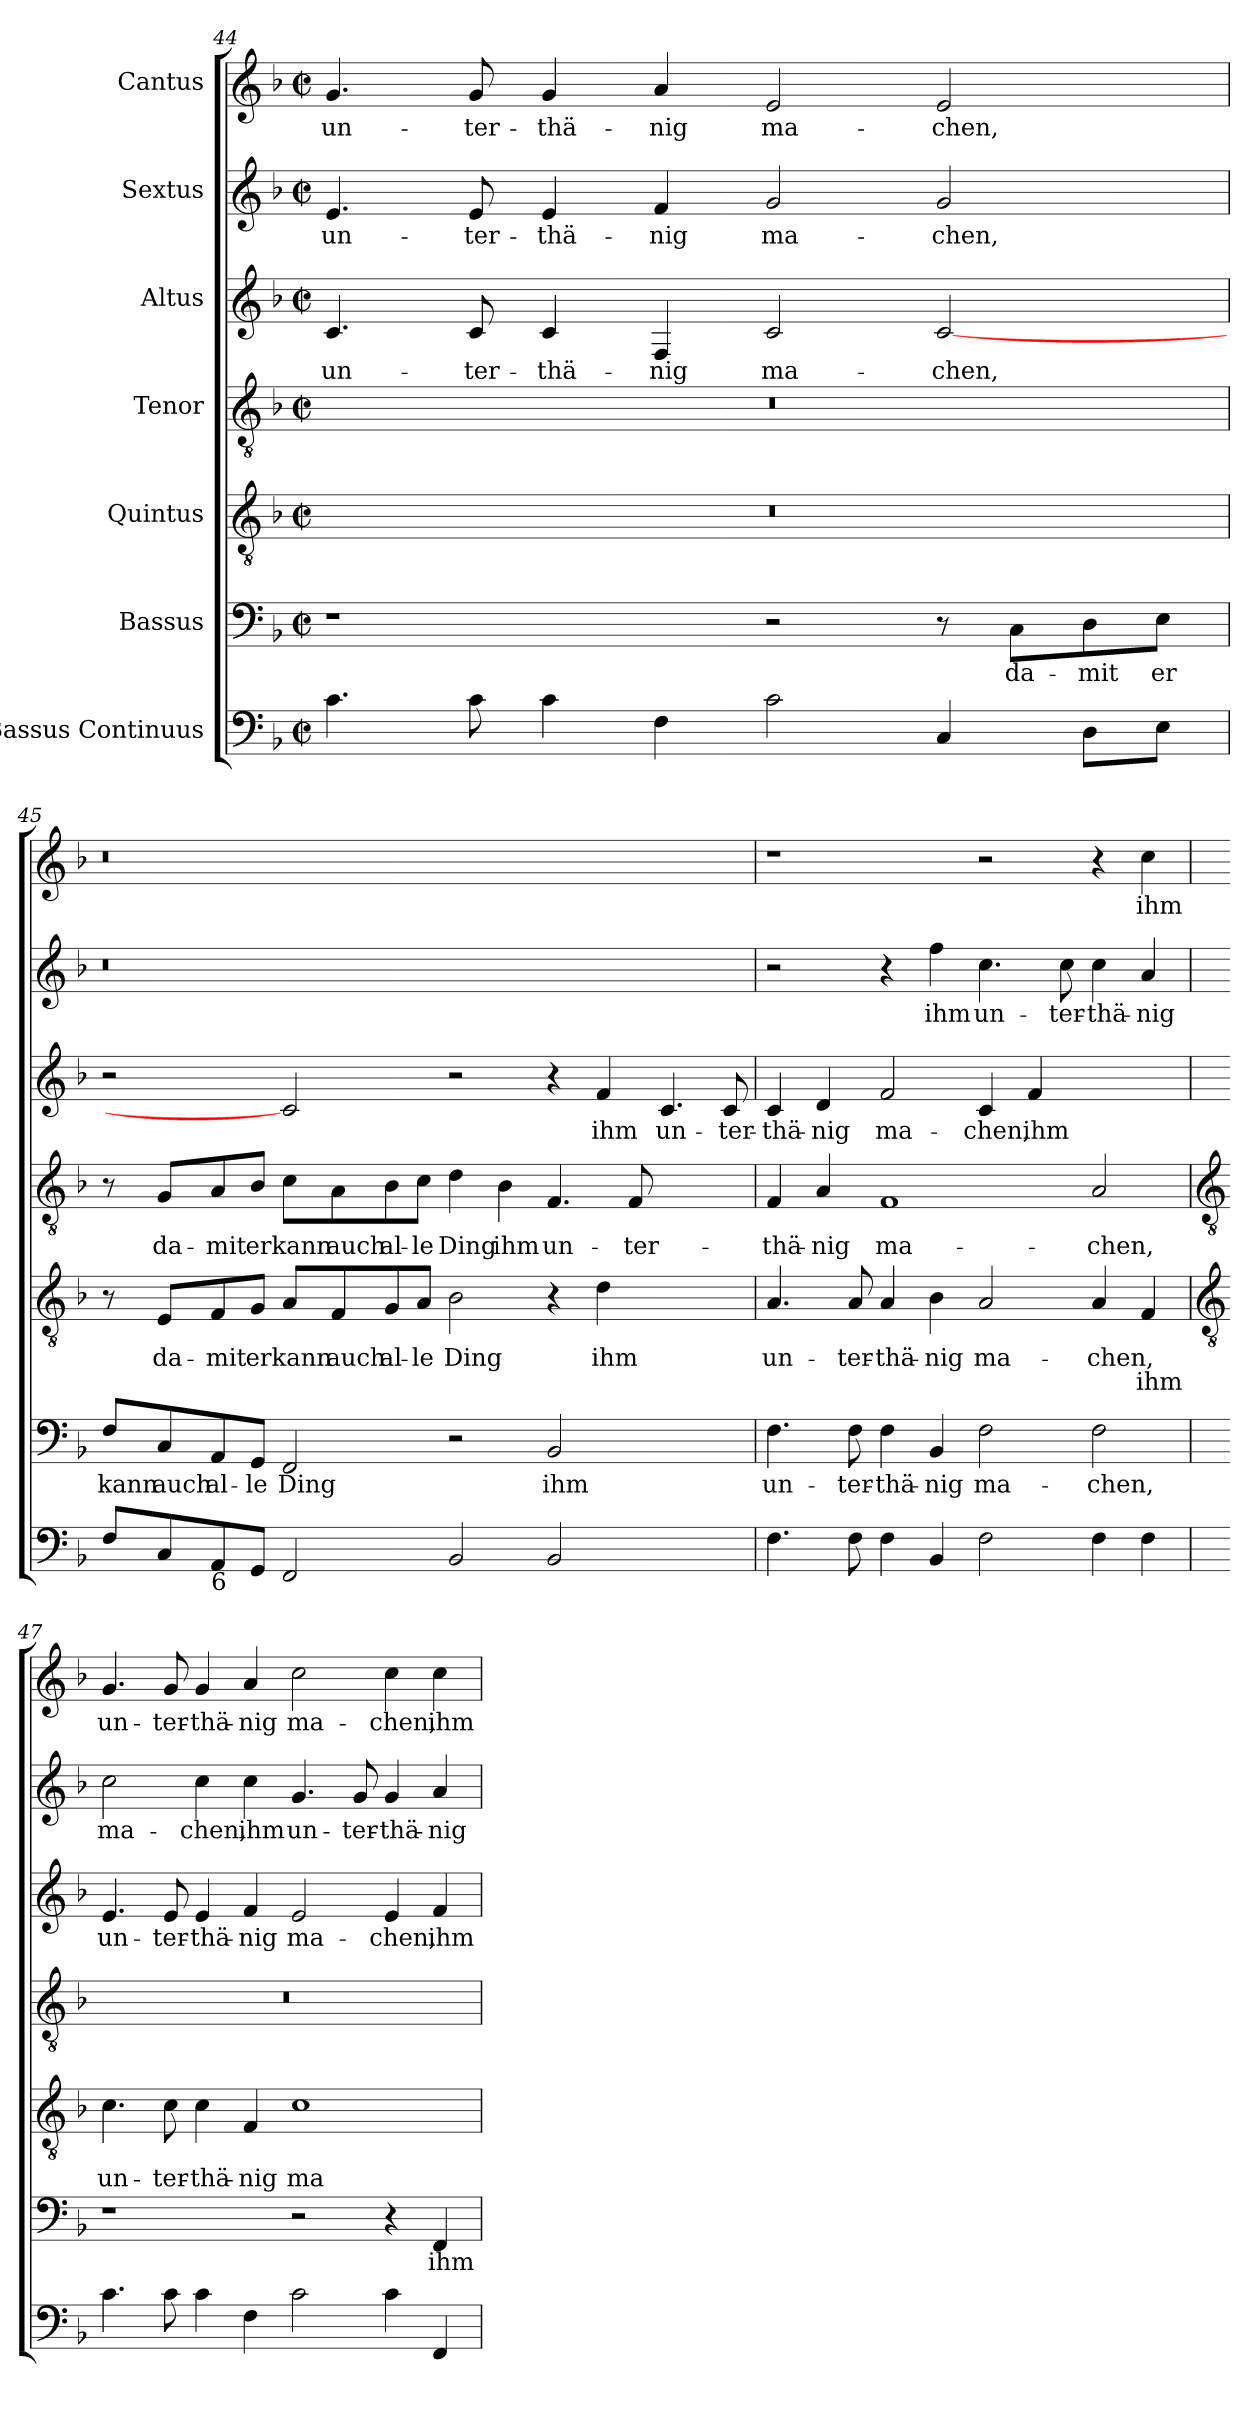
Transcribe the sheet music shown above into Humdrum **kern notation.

**kern	**kern	**text	**kern	**text	**text	**kern	**text	**kern	**text	**kern	**text	**kern	**text
*part7	*part6	*part6	*part5	*part5	*part5	*part4	*part4	*part3	*part3	*part2	*part2	*part1	*part1
*staff7	*staff6	*staff6	*staff5	*staff5	*staff5	*staff4	*staff4	*staff3	*staff3	*staff2	*staff2	*staff1	*staff1
*I"Bassus Continuus	*I"Bassus	*	*I"Quintus	*	*	*I"Tenor	*	*I"Altus	*	*I"Sextus	*	*I"Cantus	*
!!LO:LB:g=z
*clefF4	*clefF4	*	*clefGv2	*	*	*clefGv2	*	*clefG2	*	*clefG2	*	*clefG2	*
*k[b-]	*k[b-]	*	*k[b-]	*	*	*k[b-]	*	*k[b-]	*	*k[b-]	*	*k[b-]	*
*F:	*F:	*	*F:	*	*	*F:	*	*F:	*	*F:	*	*F:	*
*M4/2	*M4/2	*	*M4/2	*	*	*M4/2	*	*M4/2	*	*M4/2	*	*M4/2	*
*met(c|)	*met(c|)	*	*met(c|)	*	*	*met(c|)	*	*met(c|)	*	*met(c|)	*	*met(c|)	*
=44	=44	=44	=44	=44	=44	=44	=44	=44	=44	=44	=44	=44	=44
!	!	!	!	!	!	!	!	!	!LO:LY:b	!	!LO:LY:b	!	!LO:LY:b
4.c	1r	.	0r	.	.	0r	.	4.c	un-	4.e	un-	4.g	un-
!	!	!	!	!	!	!	!	!	!LO:LY:b	!	!LO:LY:b	!	!LO:LY:b
8c	.	.	.	.	.	.	.	8c	-ter-	8e	-ter-	8g	-ter-
!	!	!	!	!	!	!	!	!	!LO:LY:b	!	!LO:LY:b	!	!LO:LY:b
4c	.	.	.	.	.	.	.	4c	-thä-	4e	-thä-	4g	-thä-
!	!	!	!	!	!	!	!	!	!LO:LY:b	!	!LO:LY:b	!	!LO:LY:b
4F	.	.	.	.	.	.	.	4F	-nig	4f	-nig	4a	-nig
!	!	!	!	!	!	!	!	!	!LO:LY:b	!	!LO:LY:b	!	!LO:LY:b
2c	2r	.	.	.	.	.	.	2c	ma-	2g	ma-	2e	ma-
!	!	!	!	!	!	!	!	!	!LO:LY:b	!	!LO:LY:b	!	!LO:LY:b
4C	8r	.	.	.	.	.	.	[2c	-chen,	2g	-chen,	2e	-chen,
!	!	!LO:LY:b	!	!	!	!	!	!	!	!	!	!	!
.	8C\L	da-	.	.	.	.	.	.	.	.	.	.	.
!	!	!LO:LY:b	!	!	!	!	!	!	!	!	!	!	!
8DL	8D\	-mit	.	.	.	.	.	.	.	.	.	.	.
!	!	!LO:LY:b	!	!	!	!	!	!	!	!	!	!	!
8EJ	8E\J	er	.	.	.	.	.	.	.	.	.	.	.
=45	=45	=45	=45	=45	=45	=45	=45	=45	=45	=45	=45	=45	=45
!	!	!LO:LY:b	!	!	!	!	!	!	!	!	!	!	!
8FL	8F/L	kann	8r	.	.	8r	.	2r	.	0r	.	0r	.
!	!	!LO:LY:b	!	!LO:LY:b	!	!	!LO:LY:b	!	!	!	!	!	!
8C	8C/	auch	8E/L	da-	.	8G/L	da-	.	.	.	.	.	.
!LO:TX:b:t=6	!	!	!	!	!	!	!	!	!	!	!	!	!
!	!	!LO:LY:b	!	!LO:LY:b	!	!	!LO:LY:b	!	!	!	!	!	!
8AA	8AA/	al-	8F/	-mit	.	8A/	-mit	.	.	.	.	.	.
!	!	!LO:LY:b	!	!LO:LY:b	!	!	!LO:LY:b	!	!	!	!	!	!
8GGJ	8GG/J	-le	8G/J	er	.	8B-/J	er	.	.	.	.	.	.
!	!	!LO:LY:b	!	!LO:LY:b	!	!	!LO:LY:b	!	!	!	!	!	!
2FF	2FF	Ding	8A/L	kann	.	8c\L	kann	2c]	.	.	.	.	.
!	!	!	!	!LO:LY:b	!	!	!LO:LY:b	!	!	!	!	!	!
.	.	.	8F/	auch	.	8A\	auch	.	.	.	.	.	.
!	!	!	!	!LO:LY:b	!	!	!LO:LY:b	!	!	!	!	!	!
.	.	.	8G/	al-	.	8B-\	al-	.	.	.	.	.	.
!	!	!	!	!LO:LY:b	!	!	!LO:LY:b	!	!	!	!	!	!
.	.	.	8A/J	-le	.	8c\J	-le	.	.	.	.	.	.
!	!	!	!	!LO:LY:b	!	!	!LO:LY:b	!	!	!	!	!	!
2BB-	2r	.	2B-	Ding	.	4d	Ding	2r	.	.	.	.	.
!	!	!	!	!	!	!	!LO:LY:b	!	!	!	!	!	!
.	.	.	.	.	.	4B-	ihm	.	.	.	.	.	.
!	!	!LO:LY:b	!	!	!	!	!LO:LY:b	!	!	!	!	!	!
2BB-	2BB-	ihm	4r	.	.	4.F	un-	4r	.	.	.	.	.
!	!	!	!	!LO:LY:b	!	!	!	!	!LO:LY:b	!	!	!	!
.	.	.	4d	ihm	.	.	.	4f	ihm	.	.	.	.
!	!	!	!	!	!	!	!LO:LY:b	!	!	!	!	!	!
.	.	.	.	.	.	8F	-ter-	.	.	.	.	.	.
!	!	!	!	!	!	!	!	!	!LO:LY:b	!	!	!	!
2ryy	2ryy	.	2ryy	.	.	2ryy	.	4.c	un-	2ryy	.	2ryy	.
!	!	!	!	!	!	!	!	!	!LO:LY:b	!	!	!	!
.	.	.	.	.	.	.	.	8c	-ter-	.	.	.	.
=46	=46	=46	=46	=46	=46	=46	=46	=46	=46	=46	=46	=46	=46
!	!	!LO:LY:b	!	!LO:LY:b	!	!	!LO:LY:b	!	!LO:LY:b	!	!	!	!
4.F	4.F	un-	4.A	un-	.	4F	-thä-	4c	-thä-	2r	.	1r	.
!	!	!	!	!	!	!	!LO:LY:b	!	!LO:LY:b	!	!	!	!
.	.	.	.	.	.	4A	-nig	4d	-nig	.	.	.	.
!	!	!LO:LY:b	!	!LO:LY:b	!	!	!	!	!	!	!	!	!
8F	8F	-ter-	8A	-ter-	.	.	.	.	.	.	.	.	.
!	!	!LO:LY:b	!	!LO:LY:b	!	!	!LO:LY:b	!	!LO:LY:b	!	!	!	!
4F	4F	-thä-	4A	-thä-	.	1F	ma-	2f	ma-	4r	.	.	.
!	!	!LO:LY:b	!	!LO:LY:b	!	!	!	!	!	!	!LO:LY:b	!	!
4BB-	4BB-	-nig	4B-	-nig	.	.	.	.	.	4ff	ihm	.	.
!	!	!LO:LY:b	!	!LO:LY:b	!	!	!	!	!LO:LY:b	!	!LO:LY:b	!	!
2F	2F	ma-	2A	ma-	.	.	.	4c	-chen,	4.cc	un-	2r	.
!	!	!	!	!	!	!	!	!	!LO:LY:b	!	!	!	!
.	.	.	.	.	.	.	.	4f	ihm	.	.	.	.
!	!	!	!	!	!	!	!	!	!	!	!LO:LY:b	!	!
.	.	.	.	.	.	.	.	.	.	8cc	-ter-	.	.
!	!	!LO:LY:b	!	!LO:LY:b	!	!	!LO:LY:b	!	!	!	!LO:LY:b	!	!
4F	2F	-chen,	4A	-chen,	.	2A	-chen,	2ryy	.	4cc	-thä-	4r	.
!	!	!	!	!	!LO:LY:b	!	!	!	!	!	!LO:LY:b	!	!LO:LY:b
4F	.	.	4F	.	ihm	.	.	.	.	4a	-nig	4cc	ihm
!!LO:LB:g=z
=47	=47	=47	=47	=47	=47	=47	=47	=47	=47	=47	=47	=47	=47
*	*	*	*clefGv2	*	*	*clefGv2	*	*	*	*	*	*	*
!	!	!	!	!	!LO:LY:b	!	!	!	!LO:LY:b	!	!LO:LY:b	!	!LO:LY:b
4.c	1r	.	4.c	.	un-	0r	.	4.e	un-	2cc	ma-	4.g	un-
!	!	!	!	!	!LO:LY:b	!	!	!	!LO:LY:b	!	!	!	!LO:LY:b
8c	.	.	8c	.	-ter-	.	.	8e	-ter-	.	.	8g	-ter-
!	!	!	!	!	!LO:LY:b	!	!	!	!LO:LY:b	!	!LO:LY:b	!	!LO:LY:b
4c	.	.	4c	.	-thä-	.	.	4e	-thä-	4cc	-chen,	4g	-thä-
!	!	!	!	!	!LO:LY:b	!	!	!	!LO:LY:b	!	!LO:LY:b	!	!LO:LY:b
4F	.	.	4F	.	-nig	.	.	4f	-nig	4cc	ihm	4a	-nig
!	!	!	!	!	!LO:LY:b	!	!	!	!LO:LY:b	!	!LO:LY:b	!	!LO:LY:b
2c	2r	.	1c	.	ma-	.	.	2e	ma-	4.g	un-	2cc	ma-
!	!	!	!	!	!	!	!	!	!	!	!LO:LY:b	!	!
.	.	.	.	.	.	.	.	.	.	8g	-ter-	.	.
!	!	!	!	!	!	!	!	!	!LO:LY:b	!	!LO:LY:b	!	!LO:LY:b
4c	4r	.	.	.	.	.	.	4e	-chen,	4g	-thä-	4cc	-chen,
!	!	!LO:LY:b	!	!	!	!	!	!	!LO:LY:b	!	!LO:LY:b	!	!LO:LY:b
4FF	4FF	ihm	.	.	.	.	.	4f	ihm	4a	-nig	4cc	ihm
=	=	=	=	=	=	=	=	=	=	=	=	=	=
*-	*-	*-	*-	*-	*-	*-	*-	*-	*-	*-	*-	*-	*-
